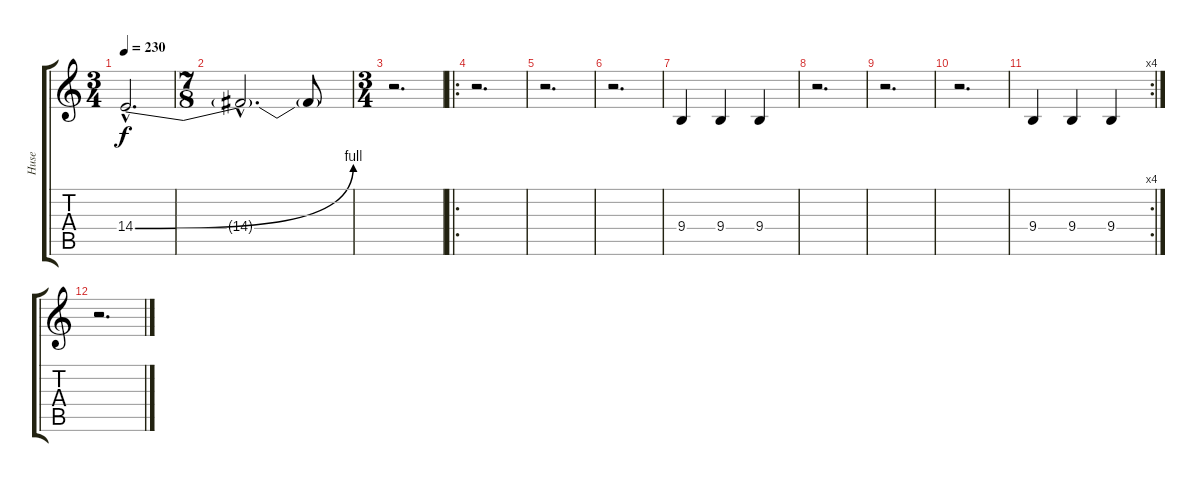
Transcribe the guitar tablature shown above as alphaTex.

\track ("Huse" "Huse") {instrument lead1square}
\staff {score tabs}
\tuning (E4 B3 G3 D3 A2 E2) {hide}
\ts (3 4)
\tempo 230
\clef g2
\ks c
14.4{be (bend 0 0 60 4) hac}.2{d dy f} |
\ts (7 8)
14.4{hac t}.2{d} 14.4{t}.8 |
\ts (3 4)
r.2{d} |
\ro
r.2{d} |
r.2{d} |
r.2{d} |
9.4.4 9.4.4 9.4.4 |
r.2{d} |
r.2{d} |
r.2{d} |
\rc 4
9.4.4 9.4.4 9.4.4 |
r.2{d}
